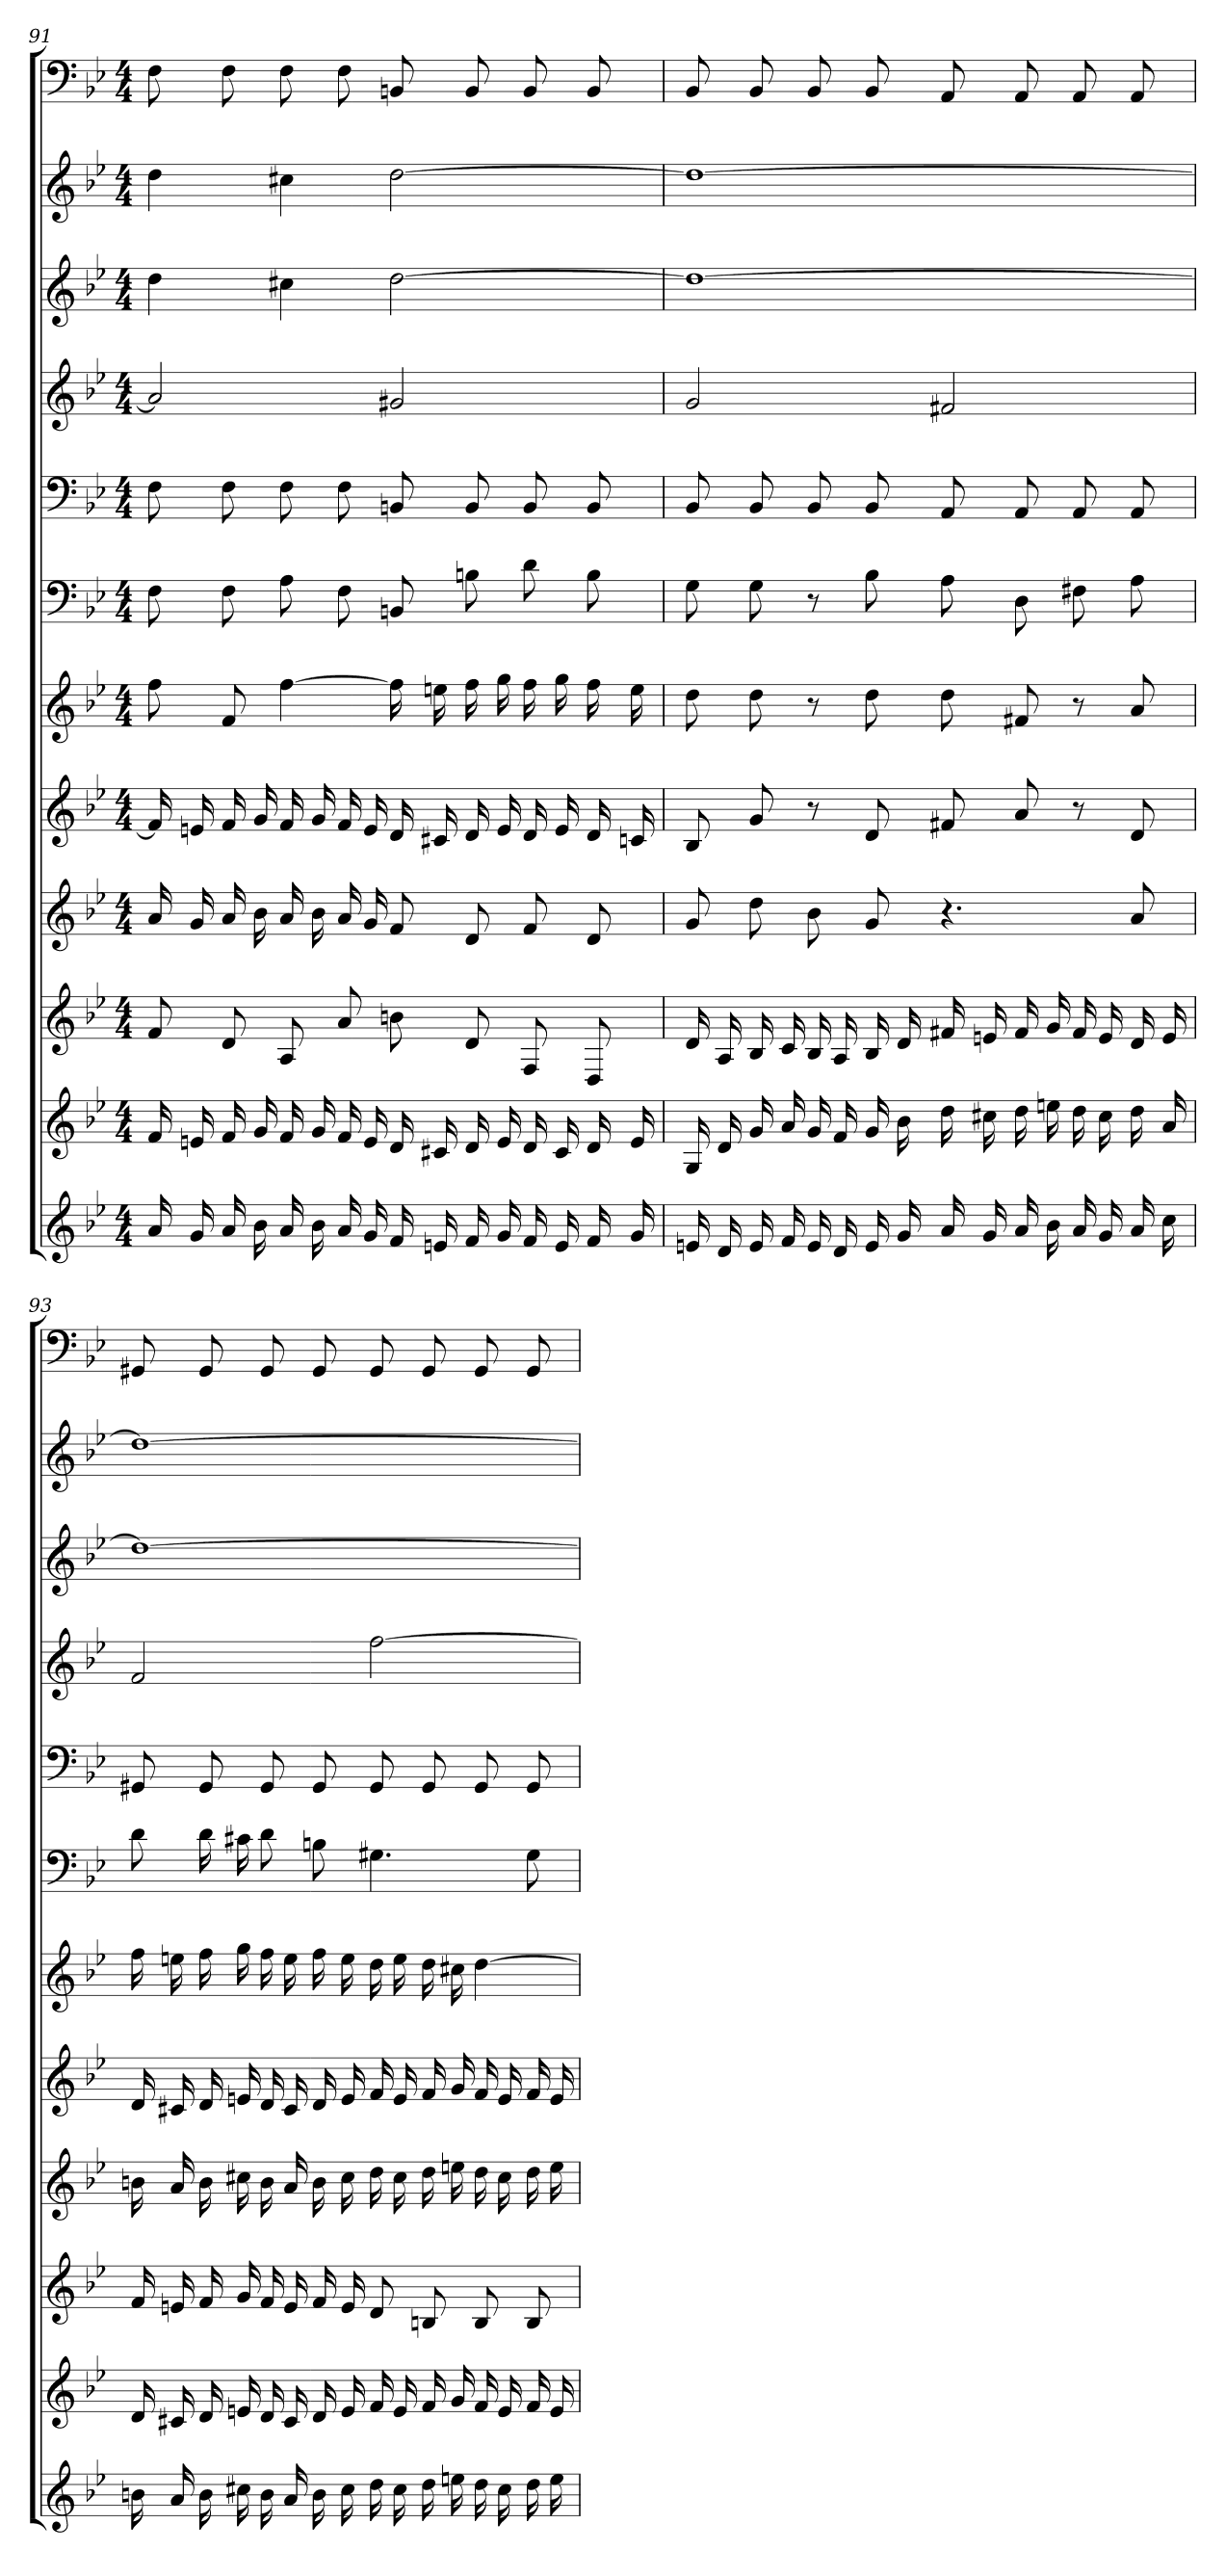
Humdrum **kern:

**kern	**kern	**kern	**kern	**kern	**kern	**kern	**kern	**kern	**kern	**kern	**kern
*part12	*part11	*part10	*part9	*part8	*part7	*part6	*part5	*part4	*part3	*part2	*part1
*staff12	*staff11	*staff10	*staff9	*staff8	*staff7	*staff6	*staff5	*staff4	*staff3	*staff2	*staff1
*clefG2	*clefG2	*clefG2	*clefG2	*clefG2	*clefG2	*clefF4	*clefF4	*clefG2	*clefG2	*clefG2	*clefF4
*k[b-e-]	*k[b-e-]	*k[b-e-]	*k[b-e-]	*k[b-e-]	*k[b-e-]	*k[b-e-]	*k[b-e-]	*k[b-e-]	*k[b-e-]	*k[b-e-]	*k[b-e-]
*g:	*g:	*g:	*g:	*g:	*g:	*g:	*g:	*g:	*g:	*g:	*g:
*M4/4	*M4/4	*M4/4	*M4/4	*M4/4	*M4/4	*M4/4	*M4/4	*M4/4	*M4/4	*M4/4	*M4/4
=91	=91	=91	=91	=91	=91	=91	=91	=91	=91	=91	=91
16a	16f	8f	16a	16f]	8ff	8F	8F	2a]	4dd	4dd	8F
16g	16en	.	16g	16en	.	.	.	.	.	.	.
16a	16f	8d	16a	16f	8f	8F	8F	.	.	.	8F
16b-	16g	.	16b-	16g	.	.	.	.	.	.	.
16a	16f	8A	16a	16f	[4ff	8A	8F	.	4cc#X	4cc#X	8F
16b-	16g	.	16b-	16g	.	.	.	.	.	.	.
16a	16f	8a	16a	16f	.	8F	8F	.	.	.	8F
16g	16e	.	16g	16e	.	.	.	.	.	.	.
16f	16d	8bn	8f	16d	16ff]	8BBn	8BBn	2g#X	[2dd	[2dd	8BBn
16en	16c#X	.	.	16c#X	16een	.	.	.	.	.	.
16f	16d	8d	8d	16d	16ff	8Bn	8BB	.	.	.	8BB
16g	16e	.	.	16e	16gg	.	.	.	.	.	.
16f	16d	8F	8f	16d	16ff	8d	8BB	.	.	.	8BB
16e	16c#	.	.	16e	16gg	.	.	.	.	.	.
16f	16d	8D	8d	16d	16ff	8B	8BB	.	.	.	8BB
16g	16e	.	.	16cn	16ee	.	.	.	.	.	.
=92	=92	=92	=92	=92	=92	=92	=92	=92	=92	=92	=92
16en	16G	16d	8g	8B-	8dd	8G	8BB-	2g	1dd_	1dd_	8BB-
16d	16d	16A	.	.	.	.	.	.	.	.	.
16e	16g	16B-	8dd	8g	8dd	8G	8BB-	.	.	.	8BB-
16f	16a	16c	.	.	.	.	.	.	.	.	.
16e	16g	16B-	8b-	8r	8r	8r	8BB-	.	.	.	8BB-
16d	16f	16A	.	.	.	.	.	.	.	.	.
16e	16g	16B-	8g	8d	8dd	8B-	8BB-	.	.	.	8BB-
16g	16b-	16d	.	.	.	.	.	.	.	.	.
16a	16dd	16f#X	4.r	8f#X	8dd	8A	8AA	2f#X	.	.	8AA
16g	16cc#X	16en	.	.	.	.	.	.	.	.	.
16a	16dd	16f#	.	8a	8f#X	8D	8AA	.	.	.	8AA
16b-	16een	16g	.	.	.	.	.	.	.	.	.
16a	16dd	16f#	.	8r	8r	8F#X	8AA	.	.	.	8AA
16g	16cc#	16e	.	.	.	.	.	.	.	.	.
16a	16dd	16d	8a	8d	8a	8A	8AA	.	.	.	8AA
16cc	16a	16e	.	.	.	.	.	.	.	.	.
=93	=93	=93	=93	=93	=93	=93	=93	=93	=93	=93	=93
16bn	16d	16f	16bn	16d	16ff	8d	8GG#X	2f	1dd_	1dd_	8GG#X
16a	16c#X	16en	16a	16c#X	16een	.	.	.	.	.	.
16b	16d	16f	16b	16d	16ff	16d	8GG#	.	.	.	8GG#
16cc#X	16en	16g	16cc#X	16en	16gg	16c#X	.	.	.	.	.
16b	16d	16f	16b	16d	16ff	8d	8GG#	.	.	.	8GG#
16a	16c#	16e	16a	16c#	16ee	.	.	.	.	.	.
16b	16d	16f	16b	16d	16ff	8Bn	8GG#	.	.	.	8GG#
16cc#	16e	16e	16cc#	16e	16ee	.	.	.	.	.	.
16dd	16f	8d	16dd	16f	16dd	4.G#X	8GG#	[2ff	.	.	8GG#
16cc#	16e	.	16cc#	16e	16ee	.	.	.	.	.	.
16dd	16f	8Bn	16dd	16f	16dd	.	8GG#	.	.	.	8GG#
16een	16g	.	16een	16g	16cc#X	.	.	.	.	.	.
16dd	16f	8B	16dd	16f	[4dd	.	8GG#	.	.	.	8GG#
16cc#	16e	.	16cc#	16e	.	.	.	.	.	.	.
16dd	16f	8B	16dd	16f	.	8G#	8GG#	.	.	.	8GG#
16ee	16e	.	16ee	16e	.	.	.	.	.	.	.
=	=	=	=	=	=	=	=	=	=	=	=
*-	*-	*-	*-	*-	*-	*-	*-	*-	*-	*-	*-
